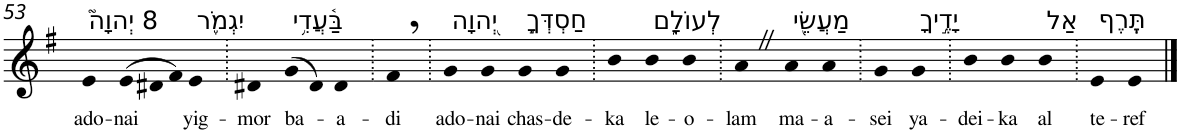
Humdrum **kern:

**kern	**text
*part1	*part1
*staff1	*staff1
*I"Piano	*
*I'Pno	*
!!LO:PB:g=z
*clefG2	*
*k[f#]	*
*G:	*
=53	=53
!LO:TX:a:t=8 יְהוָה֮	!
!	!LO:LY:b
4e	ado-
*Xtuplet	*
!	!LO:LY:b
(>12e	-nai
12d#X	.
12f#)	.
!LO:TX:a:t=יִגְמֹ֪ר	!
!	!LO:LY:b
4e	yig-
=54.	=54.
!	!LO:LY:b
4d#X	-mor
!LO:TX:a:t=בַּ֫עֲדִ֥י	!
!	!LO:LY:b
(>8g	ba-
8d#)	.
!	!LO:LY:b
4d#	-a-
=55.	=55.
!	!LO:LY:b
4f#,	-di
=56.	=56.
!LO:TX:a:t=יְ֭הוָה	!
!	!LO:LY:b
4g	ado-
!	!LO:LY:b
4g	-nai
!LO:TX:a:t=חַסְדְּךָ֣	!
!	!LO:LY:b
4g	chas-
!	!LO:LY:b
4g	-de-
=57.	=57.
!	!LO:LY:b
4b	-ka
!LO:TX:a:t=לְעוֹלָ֑ם	!
!	!LO:LY:b
4b	le-
!	!LO:LY:b
4b	-o-
=58.	=58.
!	!LO:LY:b
4aZ	-lam
!LO:TX:a:t=מַעֲשֵׂ֖י	!
!	!LO:LY:b
4a	ma-
!	!LO:LY:b
4a	-a-
=59.	=59.
!	!LO:LY:b
4g	-sei
!LO:TX:a:t=יָדֶ֣יךָ	!
!	!LO:LY:b
4g	ya-
=60.	=60.
!	!LO:LY:b
4b	-dei-
!	!LO:LY:b
4b	-ka
!LO:TX:a:t=אַל	!
!	!LO:LY:b
4b	al
=61.	=61.
!LO:TX:a:t=תֶּֽרֶף	!
!	!LO:LY:b
4e	te-
!	!LO:LY:b
4e	-ref
==	==
*-	*-
